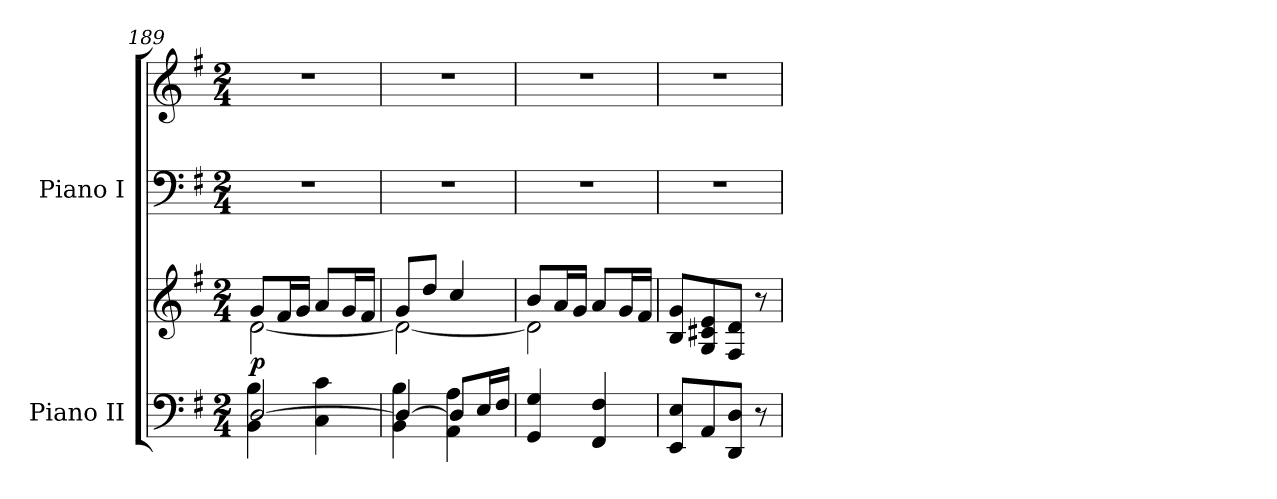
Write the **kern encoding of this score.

**kern	**kern	**dynam	**kern	**kern
*part2	*part2	*part2	*part1	*part1
*staff4	*staff3	*staff3/4	*staff2	*staff1
*I"Piano II	*	*	*I"Piano I	*
*I'Pno. II	*	*	*I'Pno. I	*
*clefF4	*clefG2	*	*clefF4	*clefG2
*k[f#]	*k[f#]	*	*k[f#]	*k[f#]
*M2/4	*M2/4	*	*M2/4	*M2/4
=189	=189	=189	=189	=189
*^	*^	*	*	*
!	!	!	!	!LO:DY:b	!	!
[2D!/	4BB!\ 4B!\	8g!/L	[2d!\	p	2r	2r
.	.	16f#!/L	.	.	.	.
.	.	16g!/JJ	.	.	.	.
.	4C!\ 4c!\	8a!/L	.	.	.	.
.	.	16g!/L	.	.	.	.
.	.	16f#!/JJ	.	.	.	.
=190	=190	=190	=190	=190	=190	=190
4D!/_	4BB!\ 4B!\	8g!/L	2d!\_	.	2r	2r
.	.	8dd!/J	.	.	.	.
8D!/L]	4AA!\ 4A!\	4cc!/	.	.	.	.
16E!/L	.	.	.	.	.	.
16F#!/JJ	.	.	.	.	.	.
*v	*v	*	*	*	*	*
=191	=191	=191	=191	=191	=191
4GG!/ 4G!/	8b!/L	2d!\]	.	2r	2r
.	16a!/L	.	.	.	.
.	16g!/JJ	.	.	.	.
4FF#!/ 4F#!/	8a!/L	.	.	.	.
.	16g!/L	.	.	.	.
.	16f#!/JJ	.	.	.	.
*	*v	*v	*	*	*
!!LO:LB:g=z
=192	=192	=192	=192	=192
8EE!/ 8E!/L	8B!/ 8g!/L	.	2r	2r
8AA!/	8G!/ 8c#X!/ 8e!/	.	.	.
8DD!/ 8D!/J	8F#!/ 8d!/J	.	.	.
8r	8r	.	.	.
=	=	=	=	=
*-	*-	*-	*-	*-
